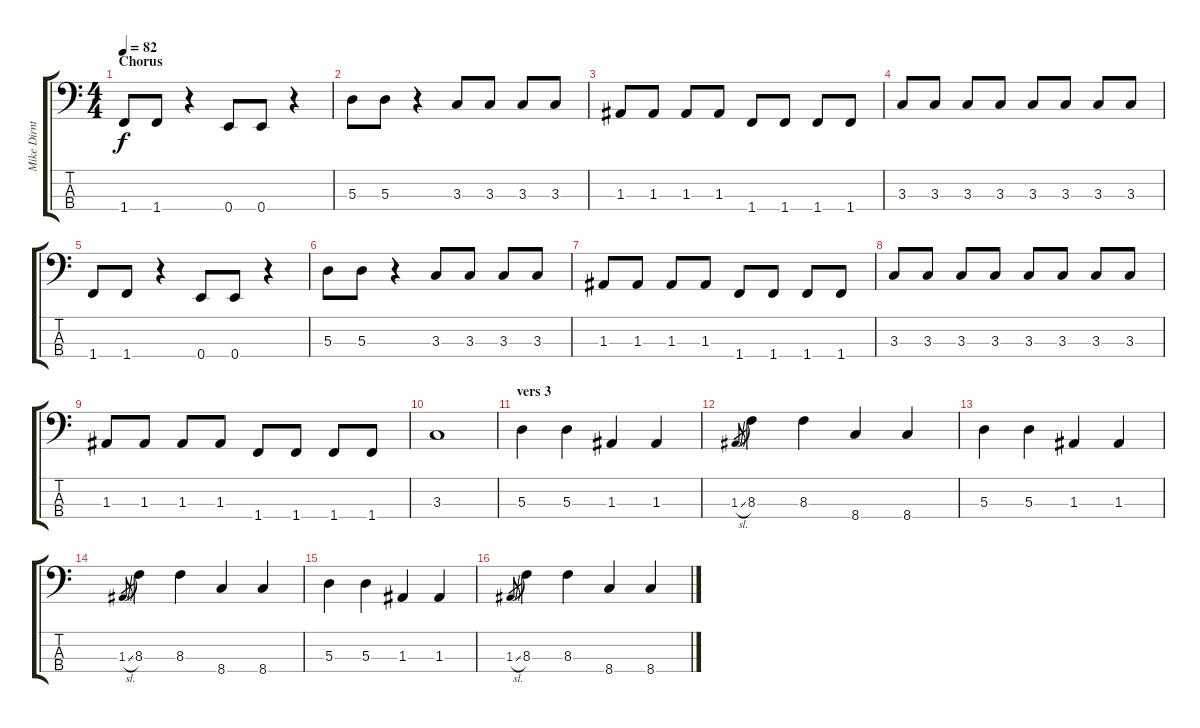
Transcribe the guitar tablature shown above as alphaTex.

\track ("Mike Dirnt bass" "Mike Dirnt") {instrument electricbassfinger}
\staff {score tabs}
\tuning (G2 D2 A1 E1) {hide}
\ts (4 4)
\section ("" "Chorus")
\tempo 82
\clef f4
\ks c
1.4.8{dy f} 1.4.8 r.4 0.4.8 0.4.8 r.4 |
5.3.8 5.3.8 r.4 3.3.8 3.3.8 3.3.8 3.3.8 |
1.3.8 1.3.8 1.3.8 1.3.8 1.4.8 1.4.8 1.4.8 1.4.8 |
3.3.8 3.3.8 3.3.8 3.3.8 3.3.8 3.3.8 3.3.8 3.3.8 |
1.4.8 1.4.8 r.4 0.4.8 0.4.8 r.4 |
5.3.8 5.3.8 r.4 3.3.8 3.3.8 3.3.8 3.3.8 |
1.3.8 1.3.8 1.3.8 1.3.8 1.4.8 1.4.8 1.4.8 1.4.8 |
3.3.8 3.3.8 3.3.8 3.3.8 3.3.8 3.3.8 3.3.8 3.3.8 |
1.3.8 1.3.8 1.3.8 1.3.8 1.4.8 1.4.8 1.4.8 1.4.8 |
3.3.1 |
\section ("" "vers 3")
5.3.4 5.3.4 1.3.4 1.3.4 |
1.3{sl}.8{gr} 8.3.4 8.3.4 8.4.4 8.4.4 |
5.3.4 5.3.4 1.3.4 1.3.4 |
1.3{sl}.8{gr} 8.3.4 8.3.4 8.4.4 8.4.4 |
5.3.4 5.3.4 1.3.4 1.3.4 |
1.3{sl}.8{gr} 8.3.4 8.3.4 8.4.4 8.4.4
